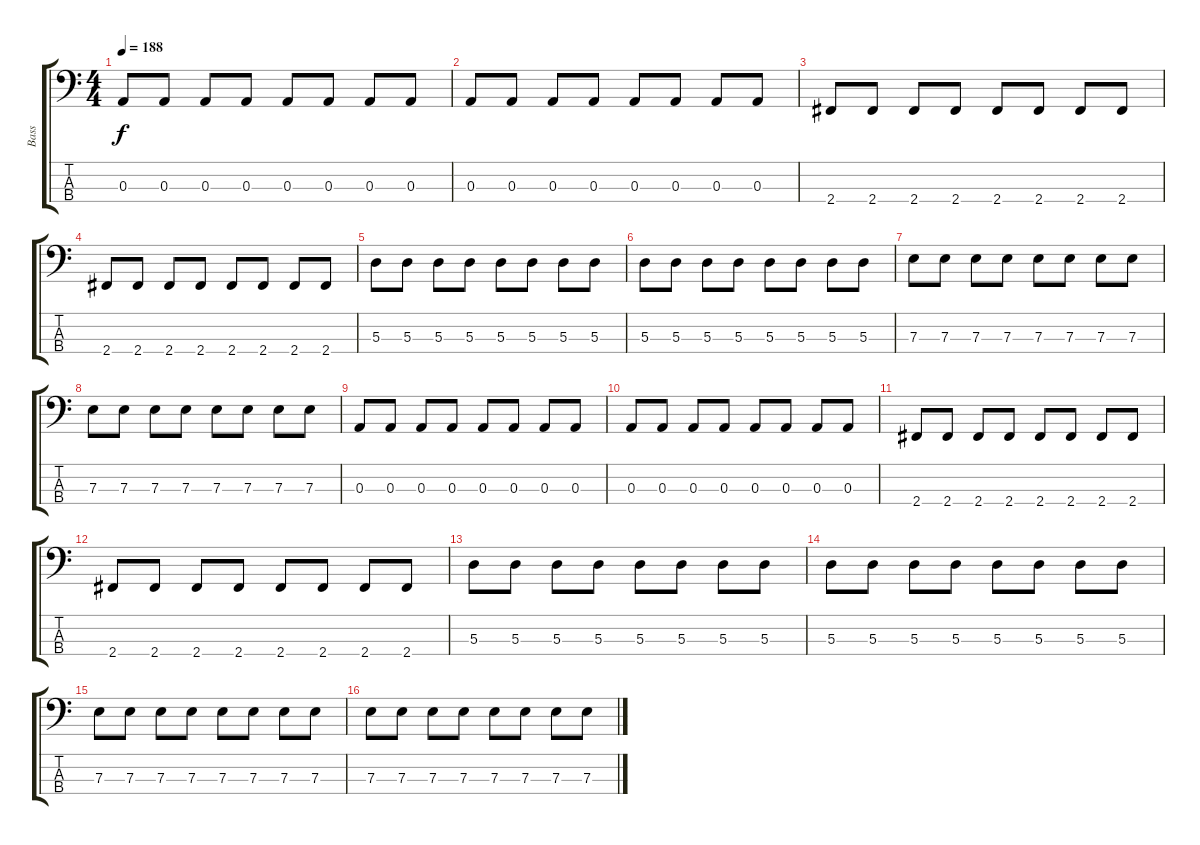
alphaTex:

\track ("Bass" "Bass") {instrument electricbassfinger}
\staff {score tabs}
\tuning (G2 D2 A1 E1) {hide}
\ts (4 4)
\tempo 188
\clef f4
\ks c
0.3.8{dy f} 0.3.8 0.3.8 0.3.8 0.3.8 0.3.8 0.3.8 0.3.8 |
0.3.8 0.3.8 0.3.8 0.3.8 0.3.8 0.3.8 0.3.8 0.3.8 |
2.4.8 2.4.8 2.4.8 2.4.8 2.4.8 2.4.8 2.4.8 2.4.8 |
2.4.8 2.4.8 2.4.8 2.4.8 2.4.8 2.4.8 2.4.8 2.4.8 |
5.3.8 5.3.8 5.3.8 5.3.8 5.3.8 5.3.8 5.3.8 5.3.8 |
5.3.8 5.3.8 5.3.8 5.3.8 5.3.8 5.3.8 5.3.8 5.3.8 |
7.3.8 7.3.8 7.3.8 7.3.8 7.3.8 7.3.8 7.3.8 7.3.8 |
7.3.8 7.3.8 7.3.8 7.3.8 7.3.8 7.3.8 7.3.8 7.3.8 |
0.3.8 0.3.8 0.3.8 0.3.8 0.3.8 0.3.8 0.3.8 0.3.8 |
0.3.8 0.3.8 0.3.8 0.3.8 0.3.8 0.3.8 0.3.8 0.3.8 |
2.4.8 2.4.8 2.4.8 2.4.8 2.4.8 2.4.8 2.4.8 2.4.8 |
2.4.8 2.4.8 2.4.8 2.4.8 2.4.8 2.4.8 2.4.8 2.4.8 |
5.3.8 5.3.8 5.3.8 5.3.8 5.3.8 5.3.8 5.3.8 5.3.8 |
5.3.8 5.3.8 5.3.8 5.3.8 5.3.8 5.3.8 5.3.8 5.3.8 |
7.3.8 7.3.8 7.3.8 7.3.8 7.3.8 7.3.8 7.3.8 7.3.8 |
7.3.8 7.3.8 7.3.8 7.3.8 7.3.8 7.3.8 7.3.8 7.3.8
